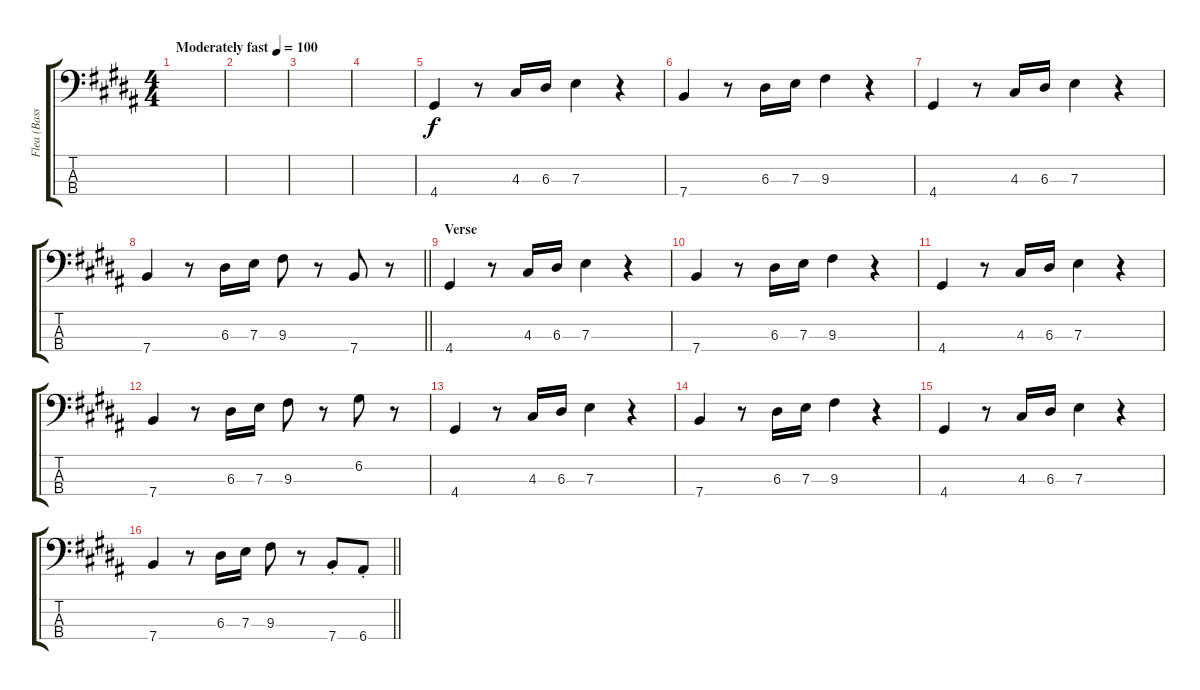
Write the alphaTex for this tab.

\track ("Flea (Bass)" "Flea (Bass") {instrument electricbassfinger bank 255}
\staff {score tabs}
\tuning (G2 D2 A1 E1) {hide}
\ts (4 4)
\tempo (100 "Moderately fast")
\clef f4
\ks b
|
|
|
|
4.4.4 r.8 4.3.16 6.3.16 7.3.4 r.4 |
7.4.4 r.8 6.3.16 7.3.16 9.3.4 r.4 |
4.4.4 r.8 4.3.16 6.3.16 7.3.4 r.4 |
\barLineRight lightlight
7.4.4 r.8 6.3.16 7.3.16 9.3.8 r.8 7.4.8 r.8 |
\section ("" "Verse")
4.4.4 r.8 4.3.16 6.3.16 7.3.4 r.4 |
7.4.4 r.8 6.3.16 7.3.16 9.3.4 r.4 |
4.4.4 r.8 4.3.16 6.3.16 7.3.4 r.4 |
7.4.4 r.8 6.3.16 7.3.16 9.3.8 r.8 6.2.8 r.8 |
4.4.4 r.8 4.3.16 6.3.16 7.3.4 r.4 |
7.4.4 r.8 6.3.16 7.3.16 9.3.4 r.4 |
4.4.4 r.8 4.3.16 6.3.16 7.3.4 r.4 |
\barLineRight lightlight
7.4.4 r.8 6.3.16 7.3.16 9.3.8 r.8 7.4{st}.8 6.4{st}.8
